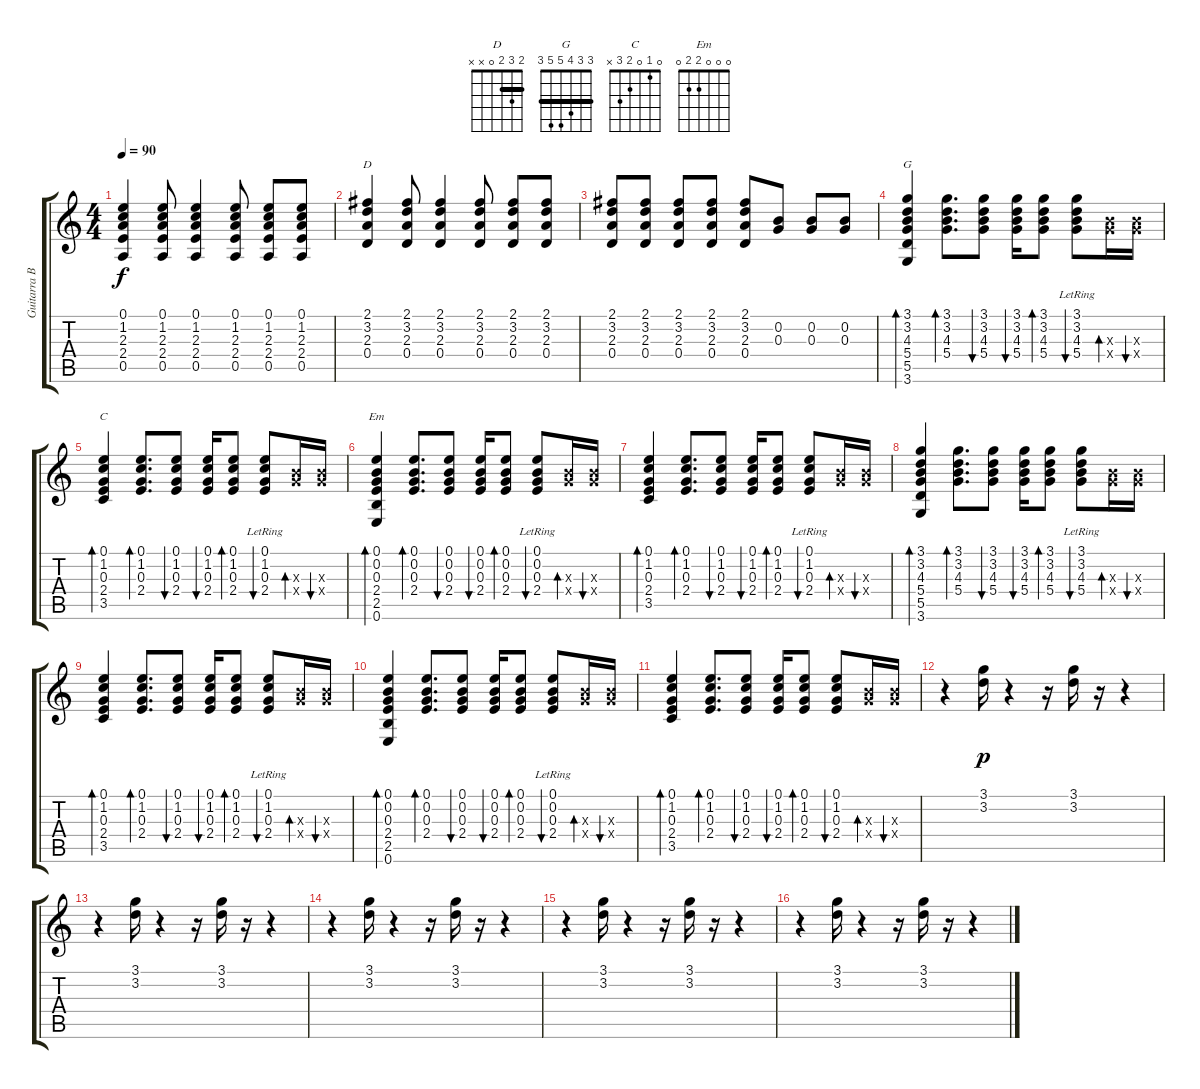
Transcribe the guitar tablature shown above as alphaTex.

\track ("Guitarra Base" "Guitarra B") {instrument electricguitarclean}
\staff {score tabs}
\tuning (E4 B3 G3 D3 A2 E2) {hide}
\chord ("D" 2 3 2 0 x x) {barre 2}
\chord ("G" 3 3 4 5 5 3) {barre 3}
\chord ("C" 0 1 0 2 3 x)
\chord ("Em" 0 0 0 2 2 0)
\ts (4 4)
\tempo 90
\clef g2
\ks c
(0.1 1.2 2.3 2.4 0.5).4{dy f} (0.1 1.2 2.3 2.4 0.5).8 (0.1 1.2 2.3 2.4 0.5).4 (0.1 1.2 2.3 2.4 0.5).8 (0.1 1.2 2.3 2.4 0.5).8 (0.1 1.2 2.3 2.4 0.5).8 |
(2.1 3.2 2.3 0.4).4{ch "D"} (2.1 3.2 2.3 0.4).8 (2.1 3.2 2.3 0.4).4 (2.1 3.2 2.3 0.4).8 (2.1 3.2 2.3 0.4).8 (2.1 3.2 2.3 0.4).8 |
(2.1 3.2 2.3 0.4).8 (2.1 3.2 2.3 0.4).8 (2.1 3.2 2.3 0.4).8 (2.1 3.2 2.3 0.4).8 (2.1 3.2 2.3 0.4).8 (0.2 0.3).8 (0.2 0.3).8 (0.2 0.3).8 |
(3.1 3.2 4.3 5.4 5.5 3.6).4{bd 60 ch "G"} (3.1 3.2 4.3 5.4).8{d bd 60} (3.1 3.2 4.3 5.4).8{bu 60} (3.1 3.2 4.3 5.4).16{bu 60} (3.1 3.2 4.3 5.4).8{bd 60} (3.1{lr} 3.2{lr} 4.3 5.4).8{bu 60} (4.3{x} 5.4{x}).16{bd 60} (4.3{x} 5.4{x}).16{bu 60} |
(0.1 1.2 0.3 2.4 3.5).4{bd 60 ch "C"} (0.1 1.2 0.3 2.4).8{d bd 60} (0.1 1.2 0.3 2.4).8{bu 60} (0.1 1.2 0.3 2.4).16{bu 60} (0.1 1.2 0.3 2.4).8{bd 60} (0.1{lr} 1.2{lr} 0.3 2.4).8{bu 60} (4.3{x} 5.4{x}).16{bd 60} (4.3{x} 5.4{x}).16{bu 60} |
(0.1 0.2 0.3 2.4 2.5 0.6).4{bd 60 ch "Em"} (0.1 0.2 0.3 2.4).8{d bd 60} (0.1 0.2 0.3 2.4).8{bu 60} (0.1 0.2 0.3 2.4).16{bu 60} (0.1 0.2 0.3 2.4).8{bd 60} (0.1{lr} 0.2{lr} 0.3 2.4).8{bu 60} (4.3{x} 5.4{x}).16{bd 60} (4.3{x} 5.4{x}).16{bu 60} |
(0.1 1.2 0.3 2.4 3.5).4{bd 60} (0.1 1.2 0.3 2.4).8{d bd 60} (0.1 1.2 0.3 2.4).8{bu 60} (0.1 1.2 0.3 2.4).16{bu 60} (0.1 1.2 0.3 2.4).8{bd 60} (0.1{lr} 1.2{lr} 0.3 2.4).8{bu 60} (4.3{x} 5.4{x}).16{bd 60} (4.3{x} 5.4{x}).16{bu 60} |
(3.1 3.2 4.3 5.4 5.5 3.6).4{bd 60} (3.1 3.2 4.3 5.4).8{d bd 60} (3.1 3.2 4.3 5.4).8{bu 60} (3.1 3.2 4.3 5.4).16{bu 60} (3.1 3.2 4.3 5.4).8{bd 60} (3.1{lr} 3.2{lr} 4.3 5.4).8{bu 60} (4.3{x} 5.4{x}).16{bd 60} (4.3{x} 5.4{x}).16{bu 60} |
(0.1 1.2 0.3 2.4 3.5).4{bd 60} (0.1 1.2 0.3 2.4).8{d bd 60} (0.1 1.2 0.3 2.4).8{bu 60} (0.1 1.2 0.3 2.4).16{bu 60} (0.1 1.2 0.3 2.4).8{bd 60} (0.1{lr} 1.2{lr} 0.3 2.4).8{bu 60} (4.3{x} 5.4{x}).16{bd 60} (4.3{x} 5.4{x}).16{bu 60} |
(0.1 0.2 0.3 2.4 2.5 0.6).4{bd 60} (0.1 0.2 0.3 2.4).8{d bd 60} (0.1 0.2 0.3 2.4).8{bu 60} (0.1 0.2 0.3 2.4).16{bu 60} (0.1 0.2 0.3 2.4).8{bd 60} (0.1{lr} 0.2{lr} 0.3 2.4).8{bu 60} (4.3{x} 5.4{x}).16{bd 60} (4.3{x} 5.4{x}).16{bu 60} |
(0.1 1.2 0.3 2.4 3.5).4{bd 60} (0.1 1.2 0.3 2.4).8{d bd 60} (0.1 1.2 0.3 2.4).8{bu 60} (0.1 1.2 0.3 2.4).16{bu 60} (0.1 1.2 0.3 2.4).8{bd 60} (0.1 1.2 0.3 2.4).8{bu 60} (4.3{x} 5.4{x}).16{bd 60} (4.3{x} 5.4{x}).16{bu 60} |
r.4{volume 16} (3.1 3.2).16{dy p} r.4 r.16 (3.1 3.2).16 r.16 r.4 |
r.4 (3.1 3.2).16 r.4 r.16 (3.1 3.2).16 r.16 r.4 |
r.4 (3.1 3.2).16 r.4 r.16 (3.1 3.2).16 r.16 r.4 |
r.4 (3.1 3.2).16 r.4 r.16 (3.1 3.2).16 r.16 r.4 |
r.4 (3.1 3.2).16 r.4 r.16 (3.1 3.2).16 r.16 r.4
